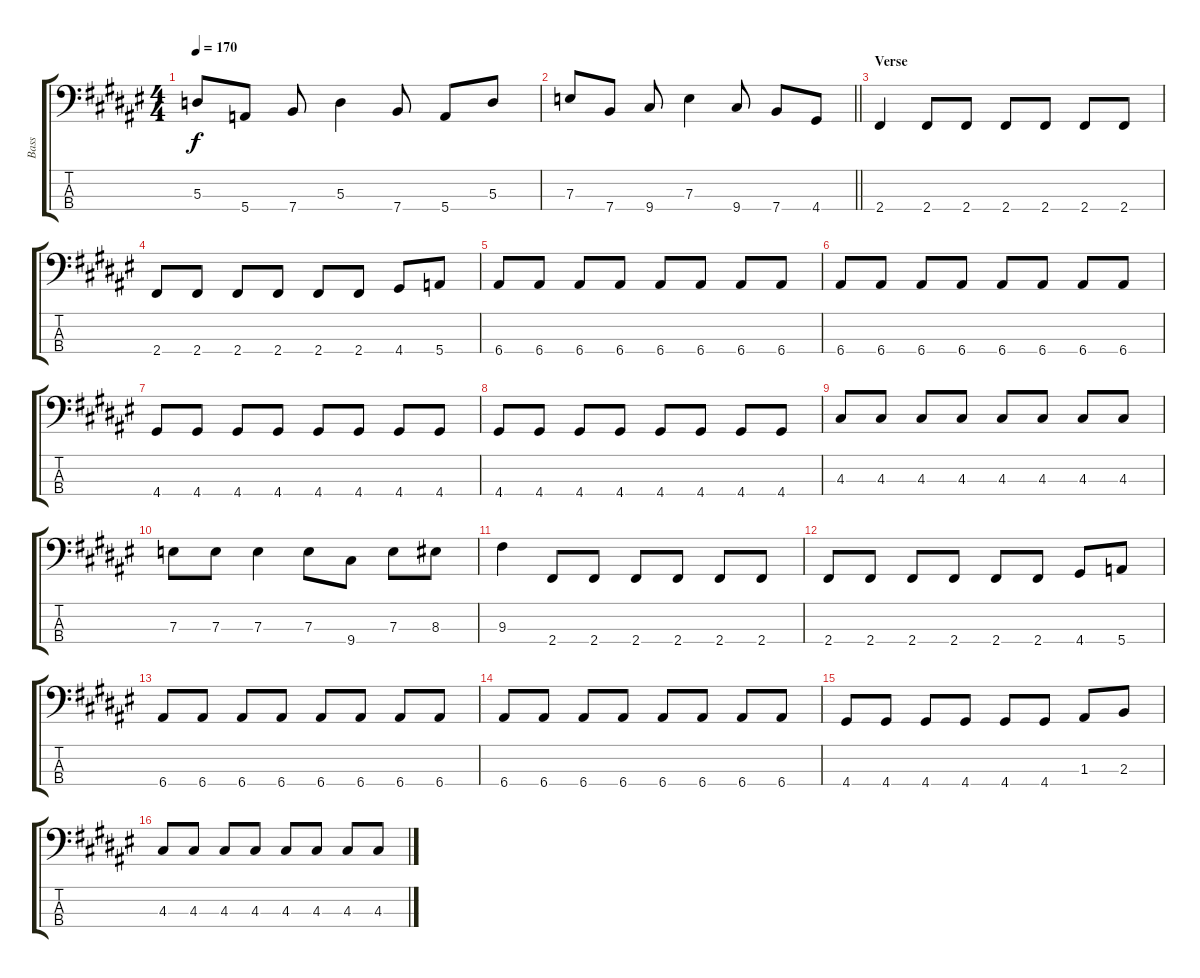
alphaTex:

\track ("Bass" "Bass") {instrument electricbasspick}
\staff {score tabs}
\tuning (G2 D2 A1 E1) {hide}
\ts (4 4)
\tempo 170
\clef f4
\ks f#
5.3.8{dy f} 5.4.8 7.4.8 5.3.4 7.4.8 5.4.8 5.3.8 |
\barLineRight lightlight
7.3.8 7.4.8 9.4.8 7.3.4 9.4.8 7.4.8 4.4.8 |
\section ("" "Verse")
2.4.4 2.4.8 2.4.8 2.4.8 2.4.8 2.4.8 2.4.8 |
2.4.8 2.4.8 2.4.8 2.4.8 2.4.8 2.4.8 4.4.8 5.4.8 |
6.4.8 6.4.8 6.4.8 6.4.8 6.4.8 6.4.8 6.4.8 6.4.8 |
6.4.8 6.4.8 6.4.8 6.4.8 6.4.8 6.4.8 6.4.8 6.4.8 |
4.4.8 4.4.8 4.4.8 4.4.8 4.4.8 4.4.8 4.4.8 4.4.8 |
4.4.8 4.4.8 4.4.8 4.4.8 4.4.8 4.4.8 4.4.8 4.4.8 |
4.3.8 4.3.8 4.3.8 4.3.8 4.3.8 4.3.8 4.3.8 4.3.8 |
7.3.8 7.3.8 7.3.4 7.3.8 9.4.8 7.3.8 8.3.8 |
9.3.4 2.4.8 2.4.8 2.4.8 2.4.8 2.4.8 2.4.8 |
2.4.8 2.4.8 2.4.8 2.4.8 2.4.8 2.4.8 4.4.8 5.4.8 |
6.4.8 6.4.8 6.4.8 6.4.8 6.4.8 6.4.8 6.4.8 6.4.8 |
6.4.8 6.4.8 6.4.8 6.4.8 6.4.8 6.4.8 6.4.8 6.4.8 |
4.4.8 4.4.8 4.4.8 4.4.8 4.4.8 4.4.8 1.3.8 2.3.8 |
4.3.8 4.3.8 4.3.8 4.3.8 4.3.8 4.3.8 4.3.8 4.3.8
